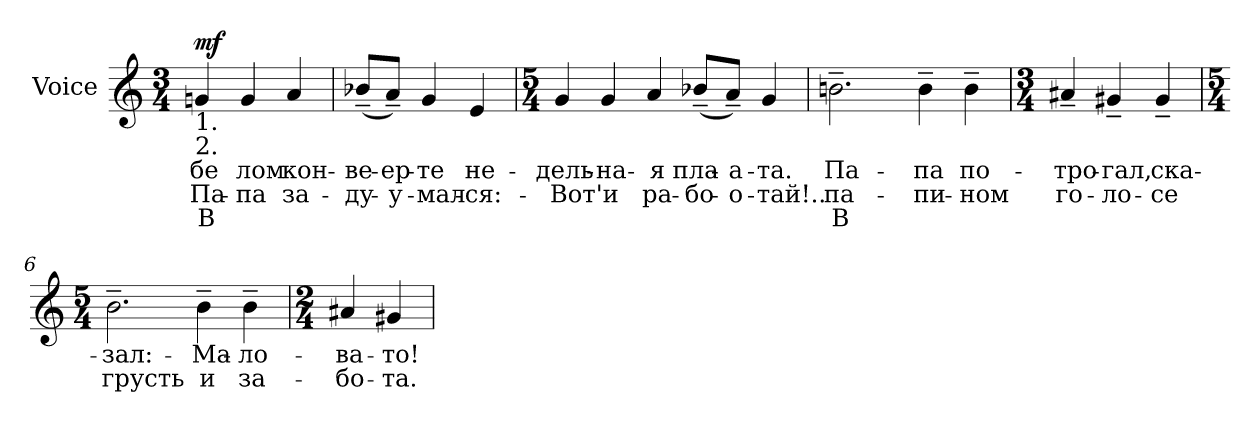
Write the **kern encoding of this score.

**kern	**text	**text	**text	**dynam
*part1	*part1	*part1	*part1	*part1
*staff1	*staff1	*staff1	*staff1	*staff1
*I"Voice	*	*	*	*
*I'Vo.	*	*	*	*
*clefG2	*	*	*	*
*k[]	*	*	*	*
*M3/4	*	*	*	*
*MM120	*	*	*	*
=1	=1	=1	=1	=1
!LO:TX:b:t=1.	!	!	!	!
!LO:TX:b:t=2.	!	!	!	!
!	!LO:LY:b	!LO:LY:b	!LO:LY:b	!LO:DY:a
4gni/	бе	Па-	В	mf
!	!LO:LY:b	!LO:LY:b	!	!
4g/	лом	-па	.	.
!	!LO:LY:b	!LO:LY:b	!	!
4a/	кон-	за-	.	.
=2	=2	=2	=2	=2
!	!LO:LY:b	!LO:LY:b	!	!
(<8b-X~/L	-ве-	-ду-	.	.
!	!LO:LY:b	!LO:LY:b	!	!
8a~/J)	-ер-	-у-	.	.
!	!LO:LY:b	!LO:LY:b	!	!
4g/	-те	-мал-	.	.
!	!LO:LY:b	!LO:LY:b	!	!
4e/	не-	-ся:-	.	.
=3	=3	=3	=3	=3
*M5/4	*	*	*	*
!	!LO:LY:b	!LO:LY:b	!	!
4g/	-дель-	-Вот	.	.
!	!LO:LY:b	!LO:LY:b	!	!
4g/	-на-	'и	.	.
!	!LO:LY:b	!LO:LY:b	!	!
4a/	-я	ра-	.	.
!	!LO:LY:b	!LO:LY:b	!	!
(<8b-X~/L	пла-	-бо-	.	.
!	!LO:LY:b	!LO:LY:b	!	!
8a~/J)	-а-	-о-	.	.
!	!LO:LY:b	!LO:LY:b	!	!
4g/	-та.	-тай!..	.	.
=4	=4	=4	=4	=4
!	!LO:LY:b	!LO:LY:b	!LO:LY:b	!
2.bn~\	Па-	па-	В	.
!	!LO:LY:b	!LO:LY:b	!	!
4b~\	-па	-пи-	.	.
!	!LO:LY:b	!LO:LY:b	!	!
4b~\	по-	ном	.	.
!!LO:LB:g=z
=5	=5	=5	=5	=5
*M3/4	*	*	*	*
!	!LO:LY:b	!LO:LY:b	!	!
4a#X~/	-тро-	го-	.	.
!	!LO:LY:b	!LO:LY:b	!	!
4g#X~/	-гал,	-ло-	.	.
!	!LO:LY:b	!LO:LY:b	!	!
4g#~/	ска-	-се	.	.
=6	=6	=6	=6	=6
*M5/4	*	*	*	*
!	!LO:LY:b	!LO:LY:b	!	!
2.b~\	-зал:-	грусть	.	.
!	!LO:LY:b	!LO:LY:b	!	!
4b~\	-Ма-	и	.	.
!	!LO:LY:b	!LO:LY:b	!	!
4b~\	-ло-	за-	.	.
=7	=7	=7	=7	=7
*M2/4	*	*	*	*
!	!LO:LY:b	!LO:LY:b	!	!
4a#X/	-ва-	-бо-	.	.
!	!LO:LY:b	!LO:LY:b	!	!
4g#X/	-то!	-та.	.	.
=	=	=	=	=
*-	*-	*-	*-	*-
